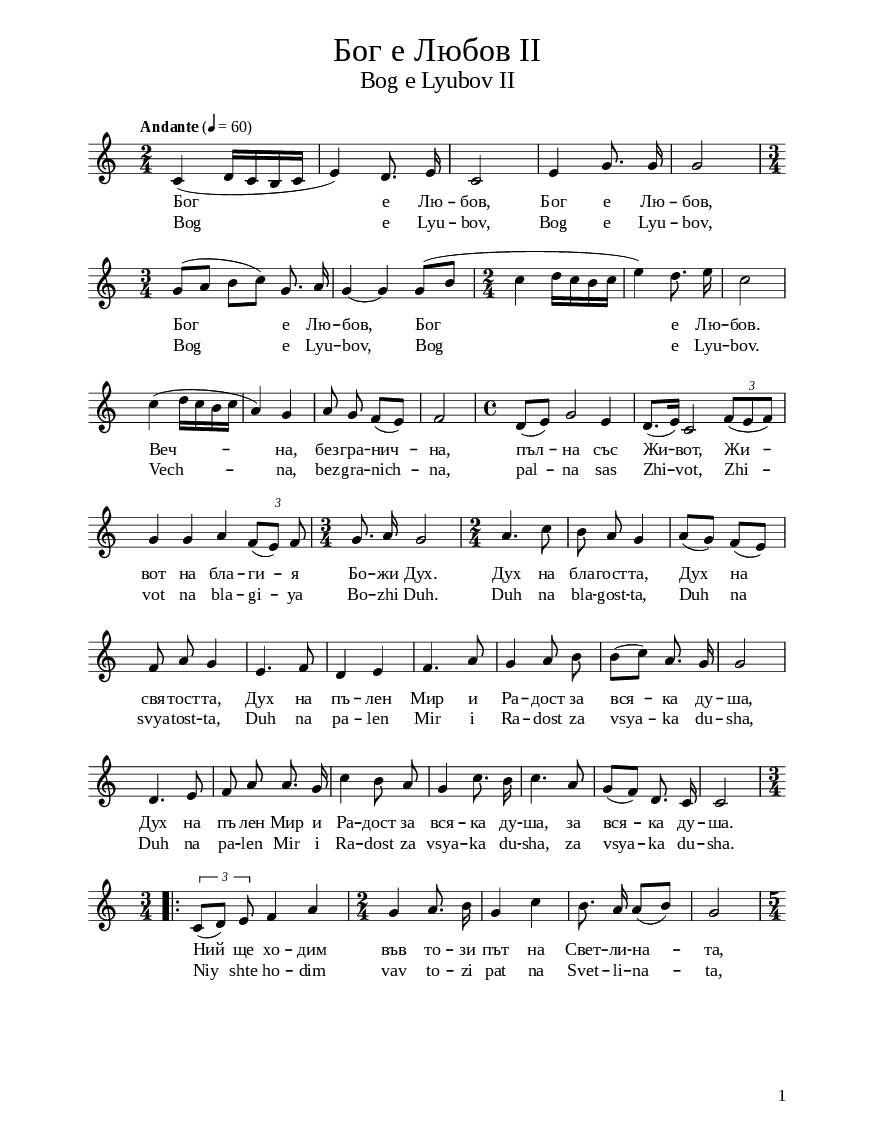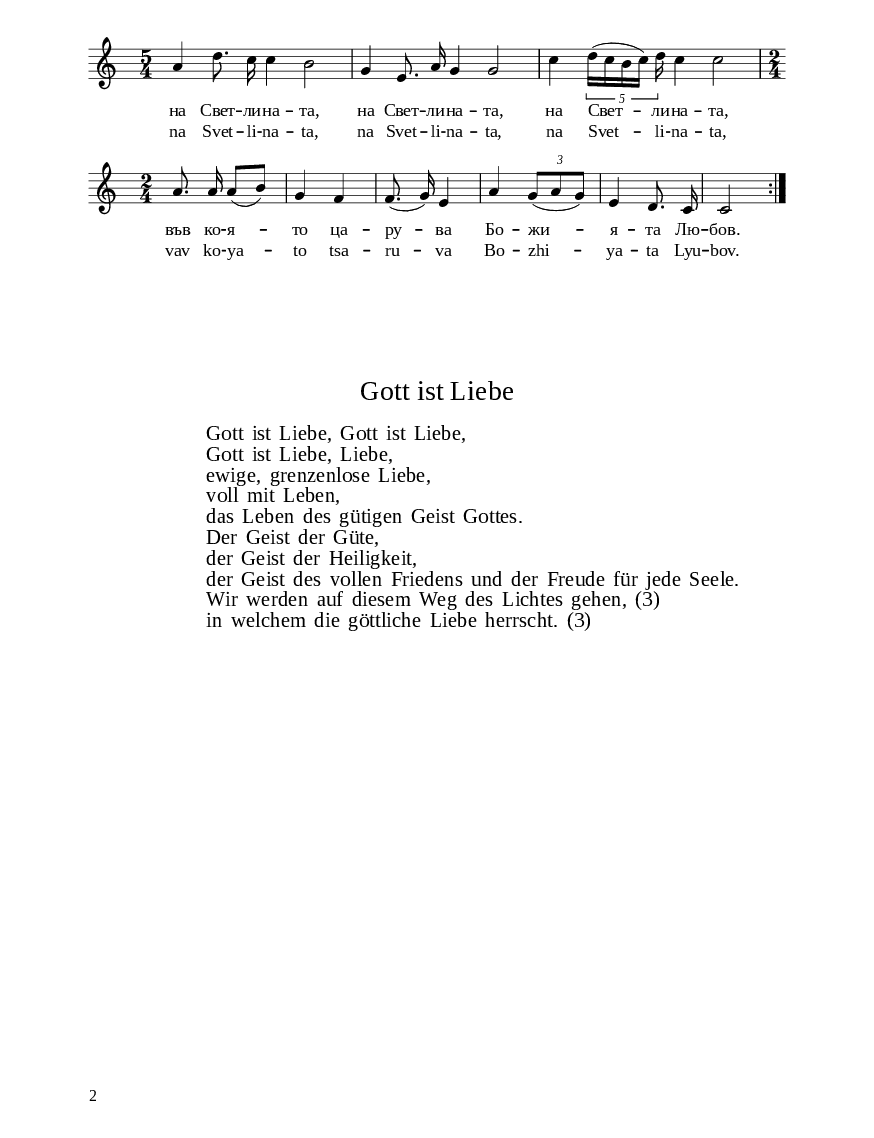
\version "2.22.1"

% include paper part and global functions
\include "include/globals.ily"

\bookpart {
  \include "include/bookpart-paper.ily"
  \score {
    \include "include/score-layout.ily"

    \new Voice \absolute {
      \clef treble
      \key c \major
      \time 2/4
      \tempoFunc "Andante" 4 "60"
      \autoBeamOff
      \autoBeamOff
      c'4 (  d'16 [  c'16  b16  c'16 ]
      | % 2
      e'4 )  d'8.  e'16 | % 3
      c'2 | % 4
      e'4  g'8.  g'16 | % 5
      g'2 \break | % 6
      \time 3/4 g'8 ( [  a'8 ]  b'8 [  c''8 ) ]  % 7
      g'8.   a'16 |  g'4 ~  % 8
      g'4  g'8 ( [  b'8 ] | % 9
      \time 2/4 c''4  d''16 [  c''16  b'16
      c''16 ] |
      e''4 )  d''8.  e''16 | % 11
      c''2 \break | % 12
      c''4 (  d''16 [  c''16  b'16
      c''16 ] | % 13
      a'4 )  g'4 | % 14
      a'8  g'8  f'8 ( [  e'8 ) ] | % 15
      f'2 | % 16
      \time 4/4  | % 16
      d'8 ( [  e'8 ) ]  g'2  e'4 | \noBreak % 17
      d'8. ( [  e'16 ) ]  c'2 \once \omit
      TupletBracket
      \times 2/3  {
        f'8 ( [  e'8  f'8 ) ]
      }
      | \break % 18
      g'4  g'4  a'4 \once \omit TupletBracket
      \times 2/3  {
        f'8 ( [  e'8 )  ] f'8
      }
      | % 19
      \time 3/4  | % 19
      g'8.  a'16  g'2 |
      \time 2/4  |
      a'4.  c''8 |  % 21
      b'8  a'8  g'4 |  % 22
      a'8 ( [  g'8 ) ]  f'8 ( [  e'8 ) ]
      | % 23
      f'8  a'8  g'4 | % 24
      e'4.  f'8 | % 25
      d'4  e'4 | % 26
      f'4.  a'8   | % 27
      g'4  a'8  b'8 | % 28
      b'8 ( [  c''8 ) ]  a'8.  g'16 | % 29
      g'2 \break |
      d'4.  e'8 | % 31
      f'8  a'8  a'8.  g'16 | % 32
      c''4  b'8  a'8 | % 33
      g'4  c''8.  b'16 | % 34
      c''4.  a'8 | % 35
      g'8 ( [  f'8 ) ]  d'8.  c'16 | % 36
      c'2 \break
      \repeat volta 2 {
        | % 37
        \time 3/4  | % 37

        \times 2/3  {
          c'8 ( [  d'8 ) ]  e'8
        }
        f'4  a'4 | % 38
        \time 2/4  | % 38
        g'4  a'8.   b'16   | % 39
        g'4  c''4  |
        b'8.  a'16  a'8 ( [  b'8 ) ] | % 41
        g'2  | \pageBreak % 42
        \time 5/4  | % 42
        a'4  d''8.  c''16  c''4
        b'2 | % 43
        g'4  e'8.  a'16  g'4  g'2 | % 44
        c''4
        \times 4/5  {
          d''16 ( [  c''16  b'16
          c''16 )  ] d''16
        }
        c''4  c''2 \break | % 45
        \time 2/4  | % 45
        a'8.  a'16  a'8 ( [  b'8 ) ] | % 46
        g'4  f'4 | % 47
        f'8. (  g'16 )  e'4 | % 48
        a'4 \once \omit TupletBracket
        \times 2/3  {
          g'8 ( [  a'8  g'8 ) ]
        }
        | % 49
        e'4  d'8.  c'16 |
        c'2


      }

    }

      \addlyrics {   Бог е Лю -- бов,
      Бог е Лю -- бов, Бог    е
      Лю -- бов,  Бог
      е Лю -- бов. Веч --
      на, без -- гра -- нич
      -- на, пъл -- на със Жи --
      вот, Жи --  вот на бла -- ги
      -- я Бо -- жи Дух. Дух на бла --
      гост -- та, Дух  на  свя --
      тост -- та, Дух на пъ -- лен Мир
      и Ра -- дост за вся -- ка ду --
      ша, Дух на пъ -- лен Мир и Ра --
      дост за вся -- ка ду -- ша, за
      вся -- ка ду -- ша. Ний  ще
      хо -- дим във то -- зи път на
      Свет -- ли -- на -- та, на Свет --
      ли -- на -- та, на Свет -- ли -- на --
      та, на Свет --   ли -- на --
      та, във ко -- я -- то ца -- ру
      -- ва Бо -- жи --  я -- та
      Лю -- бов.}
    \addlyrics {Bog e Lyu -- bov,
      Bog e Lyu -- bov, Bog    e
      Lyu -- bov,  Bog
      e Lyu -- bov. Vech --
      na, bez -- gra -- nich
      -- na, pal -- na sas Zhi --
      vot, Zhi --  vot na bla -- gi
      -- ya Bo -- zhi Duh. Duh na bla --
      gost -- ta, Duh  na  svya --
      tost -- ta, Duh na pa -- len Mir
      i Ra -- dost za vsya -- ka du --
      sha, Duh na pa -- len Mir i Ra --
      dost za vsya -- ka du -- sha, za
      vsya -- ka du -- sha. Niy  shte
      ho -- dim vav to -- zi pat na
      Svet -- li -- na -- ta, na Svet --
      li -- na -- ta, na Svet -- li -- na --
      ta, na Svet --   li -- na --
      ta, vav ko -- ya -- to tsa -- ru
      -- va Bo -- zhi --  ya -- ta
      Lyu -- bov.}

    \header {
      title = \titleFunc "Бог е Любов II" "Bog e Lyubov II"
    }

    \midi{}

  } % score

  \markup \empty-three

  % include foreign translation(s) of the song
  \version "2.22.1"

\markup \fill-line { \fontsize #deTitleFontSize "Gott ist Liebe" }
\markup \null
\markup \null
\markup \fontsize #deCoupletFontSize {
  \hspace #10
  \override #`(baseline-skip . ,deCoupletBaselineSkip)
  \column {


    \line { " "  Gott ist Liebe, Gott ist Liebe, }

    \line { " " Gott ist Liebe, Liebe,}

    \line { " " ewige, grenzenlose Liebe, }

    \line { " " voll mit Leben, }

    \line { " " das Leben des gütigen Geist Gottes. }

    \line { " " Der Geist der Güte, }

    \line { " " der Geist der Heiligkeit,}

    \line { " " der Geist des vollen Friedens und der Freude für jede Seele.}

    \line { " " Wir werden auf diesem Weg des Lichtes gehen, (3)  }
    \line { " " in welchem die göttliche Liebe herrscht. (3)}



  }


}


} % bookpart


